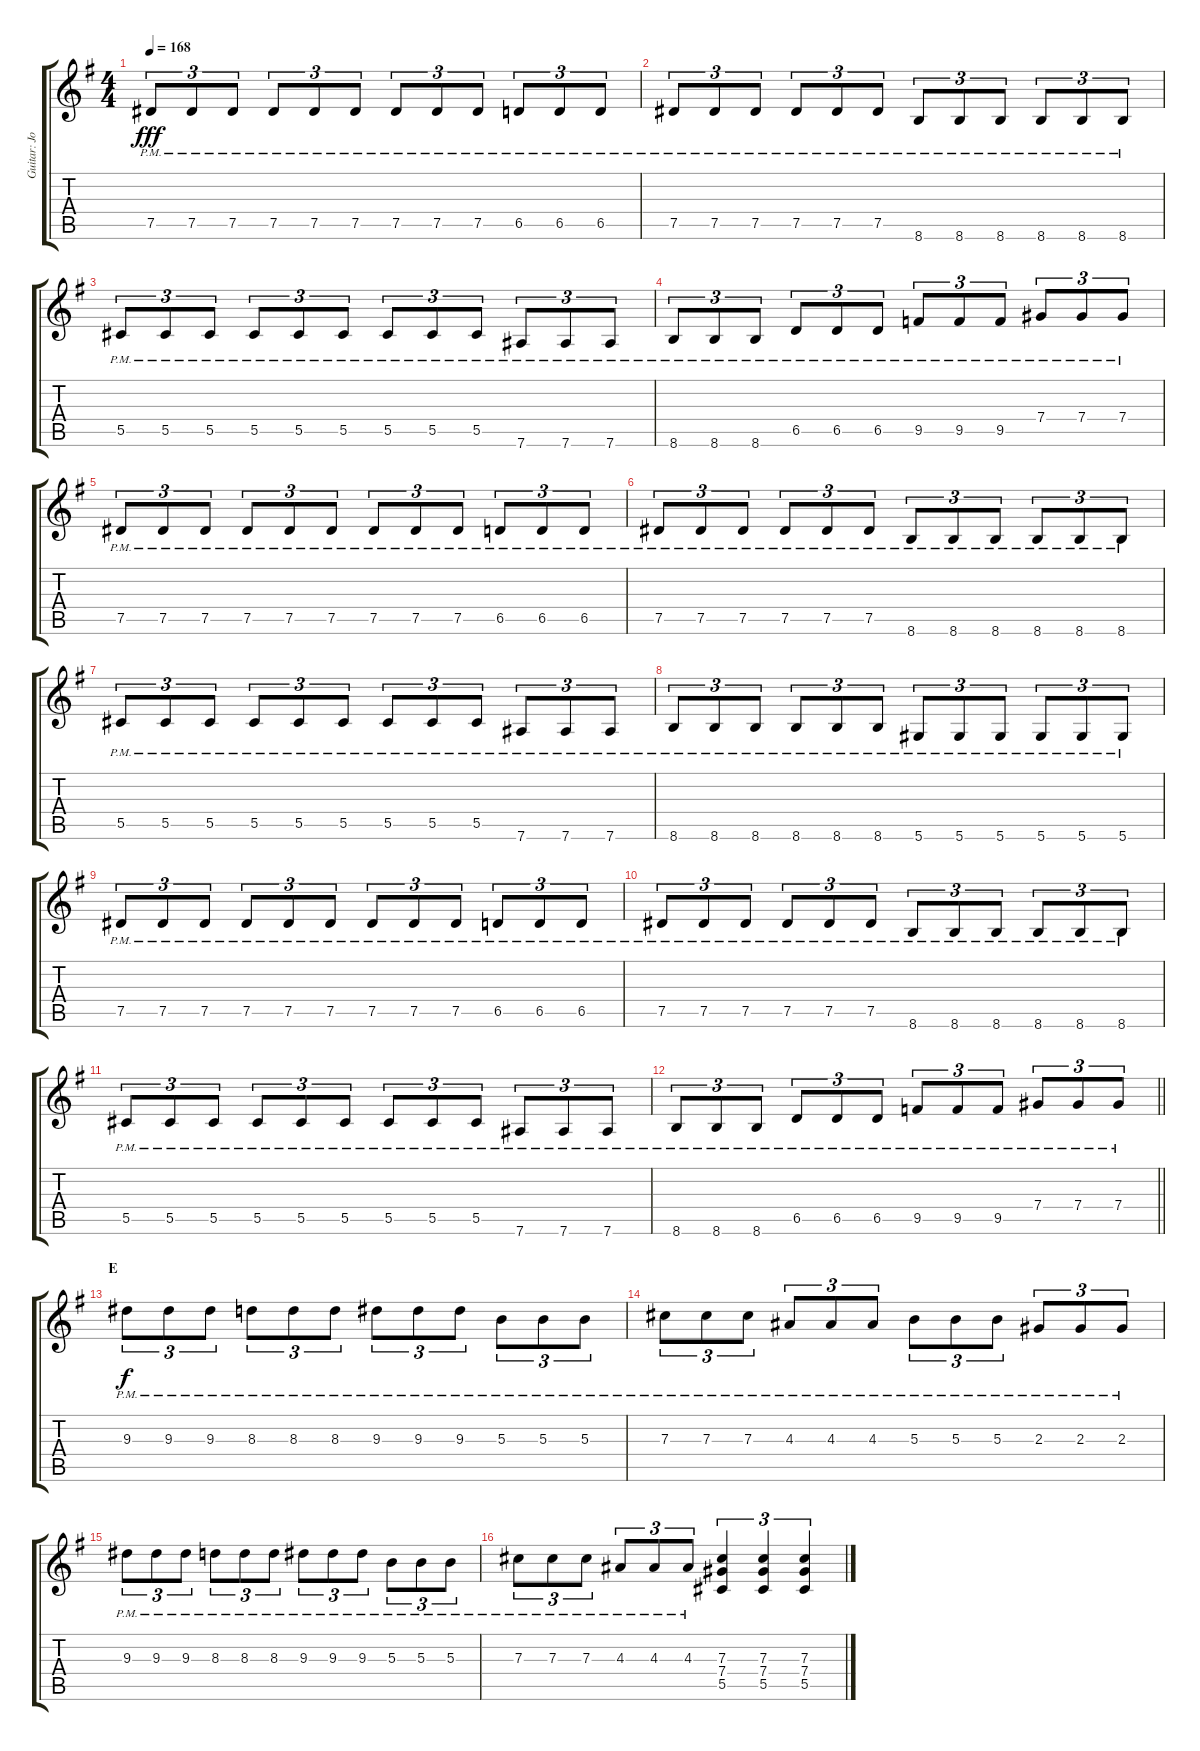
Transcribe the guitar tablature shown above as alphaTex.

\track ("Guitar: Jon" "Guitar: Jo") {instrument distortionguitar}
\staff {score tabs}
\tuning (Eb4 Bb3 Gb3 Db3 Ab2 Eb2) {hide}
\ts (4 4)
\tempo 168
\clef g2
\ks g
7.5{pm}.8{tu (3 2) dy fff} 7.5{pm}.8{tu (3 2)} 7.5{pm}.8{tu (3 2)} 7.5{pm}.8{tu (3 2)} 7.5{pm}.8{tu (3 2)} 7.5{pm}.8{tu (3 2)} 7.5{pm}.8{tu (3 2)} 7.5{pm}.8{tu (3 2)} 7.5{pm}.8{tu (3 2)} 6.5{pm}.8{tu (3 2)} 6.5{pm}.8{tu (3 2)} 6.5{pm}.8{tu (3 2)} |
7.5{pm}.8{tu (3 2)} 7.5{pm}.8{tu (3 2)} 7.5{pm}.8{tu (3 2)} 7.5{pm}.8{tu (3 2)} 7.5{pm}.8{tu (3 2)} 7.5{pm}.8{tu (3 2)} 8.6{pm}.8{tu (3 2)} 8.6{pm}.8{tu (3 2)} 8.6{pm}.8{tu (3 2)} 8.6{pm}.8{tu (3 2)} 8.6{pm}.8{tu (3 2)} 8.6{pm}.8{tu (3 2)} |
5.5{pm}.8{tu (3 2)} 5.5{pm}.8{tu (3 2)} 5.5{pm}.8{tu (3 2)} 5.5{pm}.8{tu (3 2)} 5.5{pm}.8{tu (3 2)} 5.5{pm}.8{tu (3 2)} 5.5{pm}.8{tu (3 2)} 5.5{pm}.8{tu (3 2)} 5.5{pm}.8{tu (3 2)} 7.6{pm}.8{tu (3 2)} 7.6{pm}.8{tu (3 2)} 7.6{pm}.8{tu (3 2)} |
8.6{pm}.8{tu (3 2)} 8.6{pm}.8{tu (3 2)} 8.6{pm}.8{tu (3 2)} 6.5{pm}.8{tu (3 2)} 6.5{pm}.8{tu (3 2)} 6.5{pm}.8{tu (3 2)} 9.5{pm}.8{tu (3 2)} 9.5{pm}.8{tu (3 2)} 9.5{pm}.8{tu (3 2)} 7.4{pm}.8{tu (3 2)} 7.4{pm}.8{tu (3 2)} 7.4{pm}.8{tu (3 2)} |
7.5{pm}.8{tu (3 2)} 7.5{pm}.8{tu (3 2)} 7.5{pm}.8{tu (3 2)} 7.5{pm}.8{tu (3 2)} 7.5{pm}.8{tu (3 2)} 7.5{pm}.8{tu (3 2)} 7.5{pm}.8{tu (3 2)} 7.5{pm}.8{tu (3 2)} 7.5{pm}.8{tu (3 2)} 6.5{pm}.8{tu (3 2)} 6.5{pm}.8{tu (3 2)} 6.5{pm}.8{tu (3 2)} |
7.5{pm}.8{tu (3 2)} 7.5{pm}.8{tu (3 2)} 7.5{pm}.8{tu (3 2)} 7.5{pm}.8{tu (3 2)} 7.5{pm}.8{tu (3 2)} 7.5{pm}.8{tu (3 2)} 8.6{pm}.8{tu (3 2)} 8.6{pm}.8{tu (3 2)} 8.6{pm}.8{tu (3 2)} 8.6{pm}.8{tu (3 2)} 8.6{pm}.8{tu (3 2)} 8.6{pm}.8{tu (3 2)} |
5.5{pm}.8{tu (3 2)} 5.5{pm}.8{tu (3 2)} 5.5{pm}.8{tu (3 2)} 5.5{pm}.8{tu (3 2)} 5.5{pm}.8{tu (3 2)} 5.5{pm}.8{tu (3 2)} 5.5{pm}.8{tu (3 2)} 5.5{pm}.8{tu (3 2)} 5.5{pm}.8{tu (3 2)} 7.6{pm}.8{tu (3 2)} 7.6{pm}.8{tu (3 2)} 7.6{pm}.8{tu (3 2)} |
8.6{pm}.8{tu (3 2)} 8.6{pm}.8{tu (3 2)} 8.6{pm}.8{tu (3 2)} 8.6{pm}.8{tu (3 2)} 8.6{pm}.8{tu (3 2)} 8.6{pm}.8{tu (3 2)} 5.6{pm}.8{tu (3 2)} 5.6{pm}.8{tu (3 2)} 5.6{pm}.8{tu (3 2)} 5.6{pm}.8{tu (3 2)} 5.6{pm}.8{tu (3 2)} 5.6{pm}.8{tu (3 2)} |
7.5{pm}.8{tu (3 2)} 7.5{pm}.8{tu (3 2)} 7.5{pm}.8{tu (3 2)} 7.5{pm}.8{tu (3 2)} 7.5{pm}.8{tu (3 2)} 7.5{pm}.8{tu (3 2)} 7.5{pm}.8{tu (3 2)} 7.5{pm}.8{tu (3 2)} 7.5{pm}.8{tu (3 2)} 6.5{pm}.8{tu (3 2)} 6.5{pm}.8{tu (3 2)} 6.5{pm}.8{tu (3 2)} |
7.5{pm}.8{tu (3 2)} 7.5{pm}.8{tu (3 2)} 7.5{pm}.8{tu (3 2)} 7.5{pm}.8{tu (3 2)} 7.5{pm}.8{tu (3 2)} 7.5{pm}.8{tu (3 2)} 8.6{pm}.8{tu (3 2)} 8.6{pm}.8{tu (3 2)} 8.6{pm}.8{tu (3 2)} 8.6{pm}.8{tu (3 2)} 8.6{pm}.8{tu (3 2)} 8.6{pm}.8{tu (3 2)} |
5.5{pm}.8{tu (3 2)} 5.5{pm}.8{tu (3 2)} 5.5{pm}.8{tu (3 2)} 5.5{pm}.8{tu (3 2)} 5.5{pm}.8{tu (3 2)} 5.5{pm}.8{tu (3 2)} 5.5{pm}.8{tu (3 2)} 5.5{pm}.8{tu (3 2)} 5.5{pm}.8{tu (3 2)} 7.6{pm}.8{tu (3 2)} 7.6{pm}.8{tu (3 2)} 7.6{pm}.8{tu (3 2)} |
\barLineRight lightlight
8.6{pm}.8{tu (3 2)} 8.6{pm}.8{tu (3 2)} 8.6{pm}.8{tu (3 2)} 6.5{pm}.8{tu (3 2)} 6.5{pm}.8{tu (3 2)} 6.5{pm}.8{tu (3 2)} 9.5{pm}.8{tu (3 2)} 9.5{pm}.8{tu (3 2)} 9.5{pm}.8{tu (3 2)} 7.4{pm}.8{tu (3 2)} 7.4{pm}.8{tu (3 2)} 7.4{pm}.8{tu (3 2)} |
\section ("" "E")
9.3{pm}.8{tu (3 2) dy f} 9.3{pm}.8{tu (3 2)} 9.3{pm}.8{tu (3 2)} 8.3{pm}.8{tu (3 2)} 8.3{pm}.8{tu (3 2)} 8.3{pm}.8{tu (3 2)} 9.3{pm}.8{tu (3 2)} 9.3{pm}.8{tu (3 2)} 9.3{pm}.8{tu (3 2)} 5.3{pm}.8{tu (3 2)} 5.3{pm}.8{tu (3 2)} 5.3{pm}.8{tu (3 2)} |
7.3{pm}.8{tu (3 2)} 7.3{pm}.8{tu (3 2)} 7.3{pm}.8{tu (3 2)} 4.3{pm}.8{tu (3 2)} 4.3{pm}.8{tu (3 2)} 4.3{pm}.8{tu (3 2)} 5.3{pm}.8{tu (3 2)} 5.3{pm}.8{tu (3 2)} 5.3{pm}.8{tu (3 2)} 2.3{pm}.8{tu (3 2)} 2.3{pm}.8{tu (3 2)} 2.3{pm}.8{tu (3 2)} |
9.3{pm}.8{tu (3 2)} 9.3{pm}.8{tu (3 2)} 9.3{pm}.8{tu (3 2)} 8.3{pm}.8{tu (3 2)} 8.3{pm}.8{tu (3 2)} 8.3{pm}.8{tu (3 2)} 9.3{pm}.8{tu (3 2)} 9.3{pm}.8{tu (3 2)} 9.3{pm}.8{tu (3 2)} 5.3{pm}.8{tu (3 2)} 5.3{pm}.8{tu (3 2)} 5.3{pm}.8{tu (3 2)} |
7.3{pm}.8{tu (3 2)} 7.3{pm}.8{tu (3 2)} 7.3{pm}.8{tu (3 2)} 4.3{pm}.8{tu (3 2)} 4.3{pm}.8{tu (3 2)} 4.3{pm}.8{tu (3 2)} (7.3 7.4 5.5).4{tu (3 2)} (7.3 7.4 5.5).4{tu (3 2)} (7.3 7.4 5.5).4{tu (3 2)}
